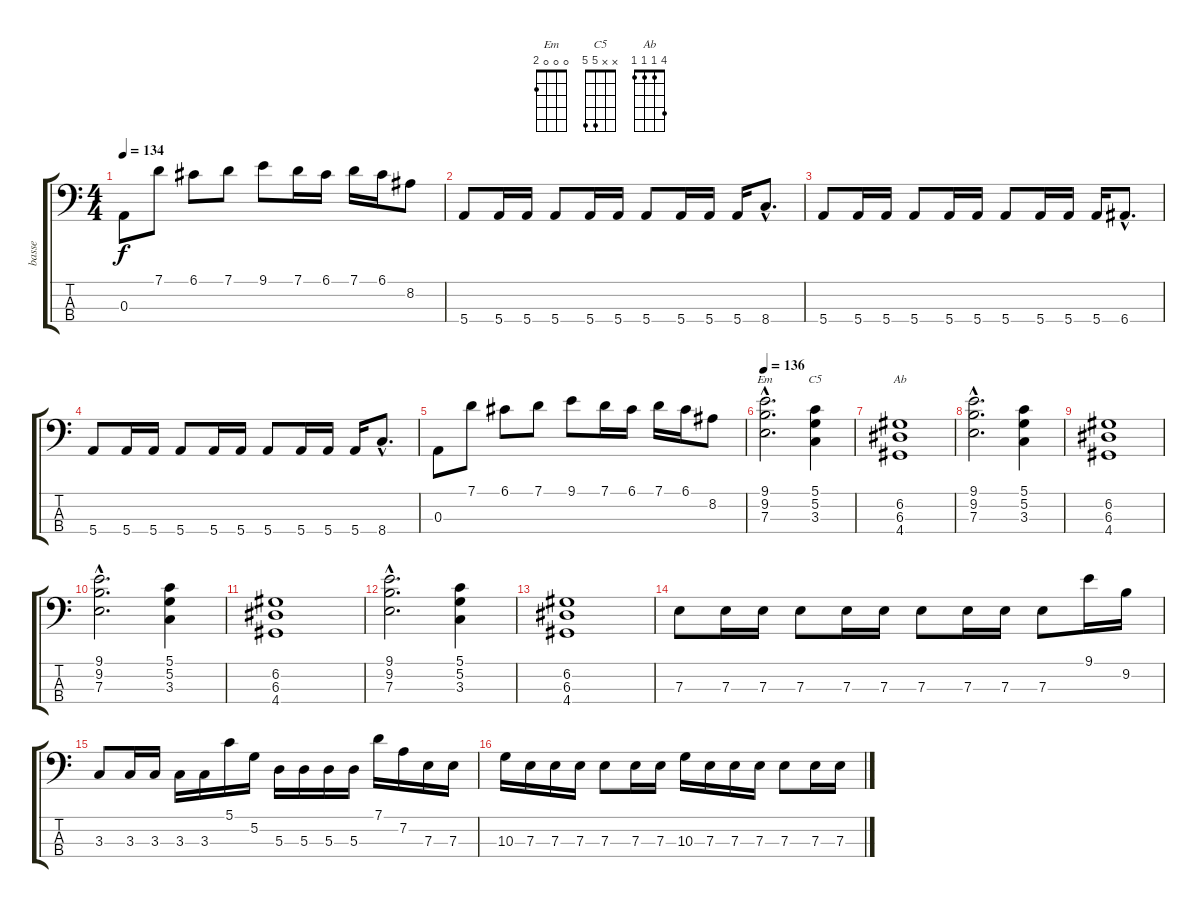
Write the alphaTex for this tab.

\track ("basse" "basse") {instrument electricbassfinger}
\staff {score tabs}
\tuning (G2 D2 A1 E1) {hide}
\chord ("Em" 0 0 0 2)
\chord ("C5" x x 5 5)
\chord ("Ab" 4 1 1 1)
\ts (4 4)
\tempo 134
\clef f4
\ks c
0.3.8{dy f} 7.1.8 6.1.8 7.1.8 9.1.8 7.1.16 6.1.16 7.1.16 6.1.16 8.2.8 |
5.4.8 5.4.16 5.4.16 5.4.8 5.4.16 5.4.16 5.4.8 5.4.16 5.4.16 5.4.16 8.4{hac}.8{d} |
5.4.8 5.4.16 5.4.16 5.4.8 5.4.16 5.4.16 5.4.8 5.4.16 5.4.16 5.4.16 6.4{hac}.8{d} |
5.4.8 5.4.16 5.4.16 5.4.8 5.4.16 5.4.16 5.4.8 5.4.16 5.4.16 5.4.16 8.4{hac}.8{d} |
0.3.8 7.1.8 6.1.8 7.1.8 9.1.8 7.1.16 6.1.16 7.1.16 6.1.16 8.2.8 |
\tempo 136
(9.1{hac} 9.2{hac} 7.3{hac}).2{d ch "Em"} (5.1 5.2 3.3).4{ch "C5"} |
(6.2 6.3 4.4).1{ch "Ab"} |
(9.1{hac} 9.2{hac} 7.3{hac}).2{d} (5.1 5.2 3.3).4 |
(6.2 6.3 4.4).1 |
(9.1{hac} 9.2{hac} 7.3{hac}).2{d} (5.1 5.2 3.3).4 |
(6.2 6.3 4.4).1 |
(9.1{hac} 9.2{hac} 7.3{hac}).2{d} (5.1 5.2 3.3).4 |
(6.2 6.3 4.4).1 |
7.3.8 7.3.16 7.3.16 7.3.8 7.3.16 7.3.16 7.3.8 7.3.16 7.3.16 7.3.8 9.1.16 9.2.16 |
3.3.8 3.3.16 3.3.16 3.3.16 3.3.16 5.1.16 5.2.16 5.3.16 5.3.16 5.3.16 5.3.16 7.1.16 7.2.16 7.3.16 7.3.16 |
10.3.16 7.3.16 7.3.16 7.3.16 7.3.8 7.3.16 7.3.16 10.3.16 7.3.16 7.3.16 7.3.16 7.3.8 7.3.16 7.3.16
